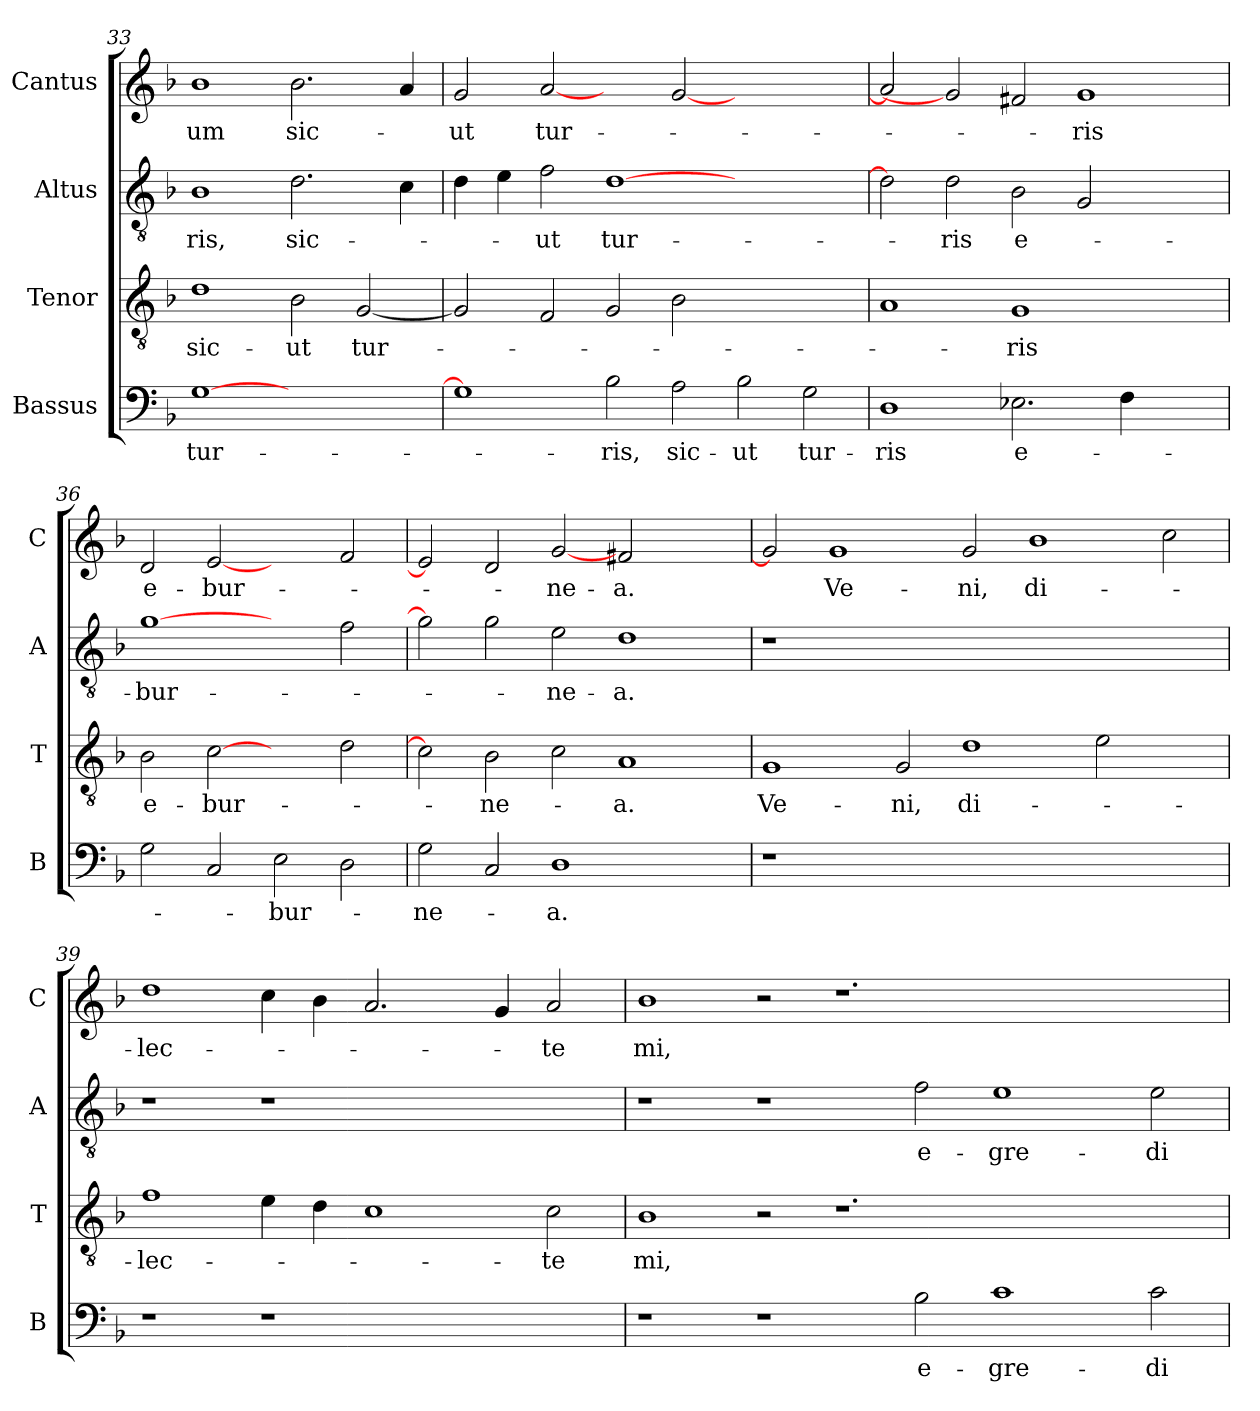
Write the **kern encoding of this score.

**kern	**text	**kern	**text	**kern	**text	**kern	**text
*part4	*part4	*part3	*part3	*part2	*part2	*part1	*part1
*staff4	*staff4	*staff3	*staff3	*staff2	*staff2	*staff1	*staff1
*I"Bassus	*	*I"Tenor	*	*I"Altus	*	*I"Cantus	*
*I'B	*	*I'T	*	*I'A	*	*I'C	*
*clefF4	*	*clefGv2	*	*clefGv2	*	*clefG2	*
*k[b-]	*	*k[b-]	*	*k[b-]	*	*k[b-]	*
*F:	*	*F:	*	*F:	*	*F:	*
=33	=33	=33	=33	=33	=33	=33	=33
[1G\	tur-	1d\	sic-	1B-\	-ris,	1b-\	-um
!	!	!	!	!	!LO:LY:i	!	!
1ryy	.	2B-\	-ut	2.d\	sic-	2.b-\	sic-
.	.	[2G/	tur-	.	.	.	.
.	.	.	.	4c\	.	4a/	.
=34	=34	=34	=34	=34	=34	=34	=34
1G\]	.	2G/]	.	4d\	.	2g/	-ut
.	.	.	.	4e\	.	.	.
!	!	!	!	!	!LO:LY:i	!	!
.	.	2F/	.	2f\	-ut	[2a/	tur-
!	!	!	!	!	!LO:LY:i	!	!
2B-\	-ris,	2G/	.	[1d\	tur-	2ryy	.
!	!LO:LY:i	!	!	!	!	!	!
2A\	sic-	2B-\	.	.	.	[2g/	.
!	!LO:LY:i	!	!	!	!	!	!
2B-\	-ut	1ryy	.	1ryy	.	1ryy	.
!	!LO:LY:i	!	!	!	!	!	!
2G\	tur-	.	.	.	.	.	.
=35	=35	=35	=35	=35	=35	=35	=35
!	!LO:LY:i	!	!	!	!	!	!
1D\	-ris	1A/	.	2d\]	.	2a/]	.
!	!	!	!	!	!LO:LY:i	!	!
.	.	.	.	2d\	-ris	2g/]	.
2.E-X\	e-	1G/	-ris	2B-\	e-	2f#X/	.
.	.	.	.	2G/	.	1g/	-ris
4F\	.	.	.	.	.	.	.
2ryy	.	2ryy	.	2ryy	.	.	.
=36	=36	=36	=36	=36	=36	=36	=36
2G\	.	2B-\	e-	[1g\	-bur-	2d/	e-
2C/	.	[2c\	-bur-	.	.	[2e/	-bur-
2E\	-bur-	2ryy	.	2ryy	.	2ryy	.
2D\	.	2d\	.	2f\	.	2f/	.
!!LO:LB:g=z
=37	=37	=37	=37	=37	=37	=37	=37
2G\	-ne-	2c\]	.	2g\]	.	2e/]	.
2C/	.	2B-\	-ne-	2g\	.	2d/	.
1D\	-a.	2c\	.	2e\	-ne-	[2g/	-ne-
.	.	1A/	-a.	1d\	-a.	2f#X/	-a.
2ryy	.	.	.	.	.	2ryy	.
=38	=38	=38	=38	=38	=38	=38	=38
1r	.	1G/	Ve-	1r	.	2g/]	.
.	.	.	.	.	.	1g/	Ve-
1ryy	.	2G/	-ni,	1ryy	.	.	.
.	.	1d\	di-	.	.	2g/	-ni,
1ryy	.	.	.	1ryy	.	1b-\	di-
.	.	2e\	.	.	.	.	.
2ryy	.	2ryy	.	2ryy	.	2cc\	.
=39	=39	=39	=39	=39	=39	=39	=39
1r	.	1f\	-lec-	1r	.	1dd\	-lec-
1r	.	4e\	.	1r	.	4cc\	.
.	.	4d\	.	.	.	4b-\	.
.	.	1c\	.	.	.	2.a/	.
1ryy	.	.	.	1ryy	.	.	.
.	.	.	.	.	.	4g/	.
.	.	2c\	-te	.	.	2a/	-te
=40	=40	=40	=40	=40	=40	=40	=40
1r	.	1B-\	mi,	1r	.	1b-\	mi,
1r	.	2r	.	1r	.	2r	.
.	.	1.r	.	.	.	1.r	.
2B-\	e-	.	.	2f\	e-	.	.
1c\	-gre-	.	.	1e\	-gre-	.	.
.	.	1ryy	.	.	.	1ryy	.
2c\	-di-	.	.	2e\	-di-	.	.
=	=	=	=	=	=	=	=
*-	*-	*-	*-	*-	*-	*-	*-
